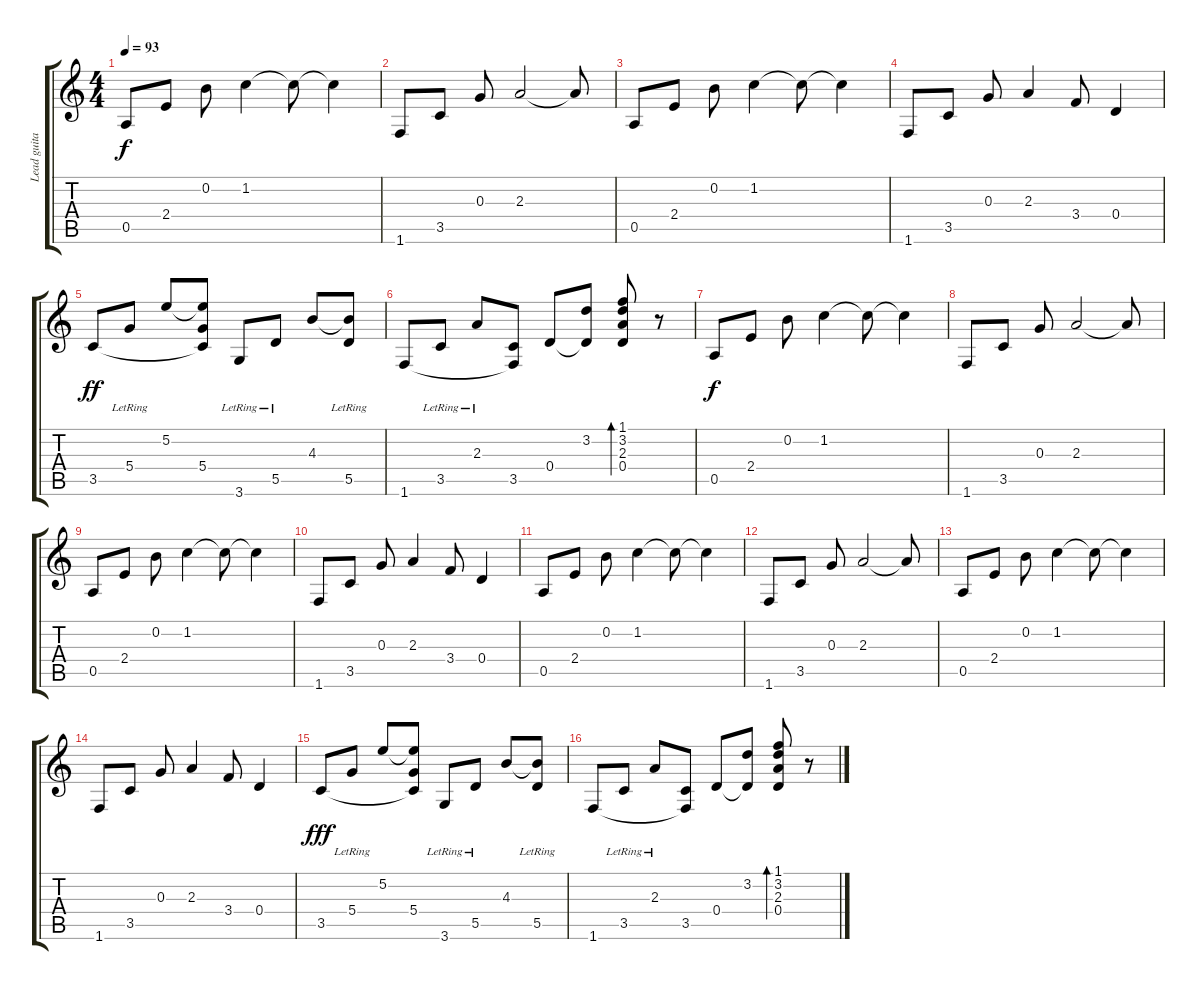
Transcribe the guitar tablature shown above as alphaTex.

\track ("Lead guitar" "Lead guita") {instrument electricguitarclean}
\staff {score tabs}
\tuning (E4 B3 G3 D3 A2 E2) {hide}
\ts (4 4)
\tempo 93
\clef g2
\ks c
0.5.8{dy f} 2.4.8 0.2.8 1.2.4 1.2{t}.8 1.2{t}.4 |
1.6.8 3.5.8 0.3.8 2.3.2 2.3{t}.8 |
0.5.8 2.4.8 0.2.8 1.2.4 1.2{t}.8 1.2{t}.4 |
1.6.8 3.5.8 0.3.8 2.3.4 3.4.8 0.4.4 |
3.5.8{dy ff} 5.4{lr}.8 5.2.8 (5.2{t} 5.4 3.5{t}).8 3.6{lr}.8 5.5{lr}.8 4.3.8 (4.3{t} 5.5{lr}).8 |
1.6.8 3.5{lr}.8 2.3{lr}.8 (3.5 1.6{t}).8 0.4.8 (3.2 0.4{t}).8 (1.1 3.2 2.3 0.4).8{bd 60} r.8 |
0.5.8{dy f} 2.4.8 0.2.8 1.2.4 1.2{t}.8 1.2{t}.4 |
1.6.8 3.5.8 0.3.8 2.3.2 2.3{t}.8 |
0.5.8 2.4.8 0.2.8 1.2.4 1.2{t}.8 1.2{t}.4 |
1.6.8 3.5.8 0.3.8 2.3.4 3.4.8 0.4.4 |
0.5.8 2.4.8 0.2.8 1.2.4 1.2{t}.8 1.2{t}.4 |
1.6.8 3.5.8 0.3.8 2.3.2 2.3{t}.8 |
0.5.8 2.4.8 0.2.8 1.2.4 1.2{t}.8 1.2{t}.4 |
1.6.8 3.5.8 0.3.8 2.3.4 3.4.8 0.4.4 |
3.5.8{dy fff} 5.4{lr}.8 5.2.8 (5.2{t} 5.4 3.5{t}).8 3.6{lr}.8 5.5{lr}.8 4.3.8 (4.3{t} 5.5{lr}).8 |
1.6.8 3.5{lr}.8 2.3{lr}.8 (3.5 1.6{t}).8 0.4.8 (3.2 0.4{t}).8 (1.1 3.2 2.3 0.4).8{bd 60} r.8
